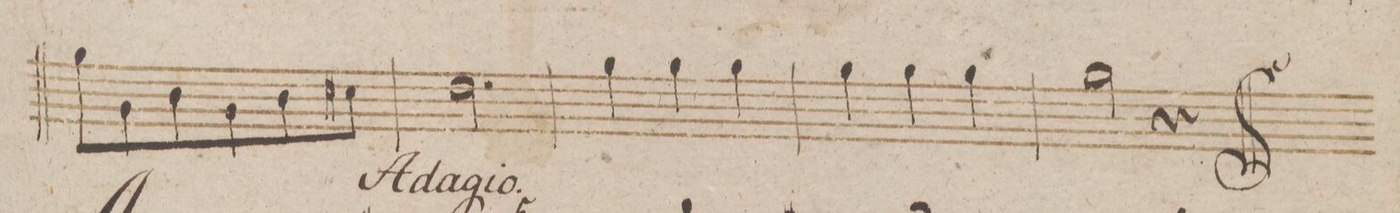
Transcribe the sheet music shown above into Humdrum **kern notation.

**kern	**dynam
*I"Clarinetto Imo in B.	*
*clefG2	*
*k[b-]	*
*M3/4	*
8ff\L	.
8f\	.
8a\	.
8f\	.
8a\	.
8bX\J	.
=96	=96
2.cc\	.
=97	=97
4ff\	.
4ff\	.
4ff\	.
=98	=98
4ff\	.
4ff\	.
4ff\	.
=99	=99
2ff\	.
4r	.
==	==
*-	*-
